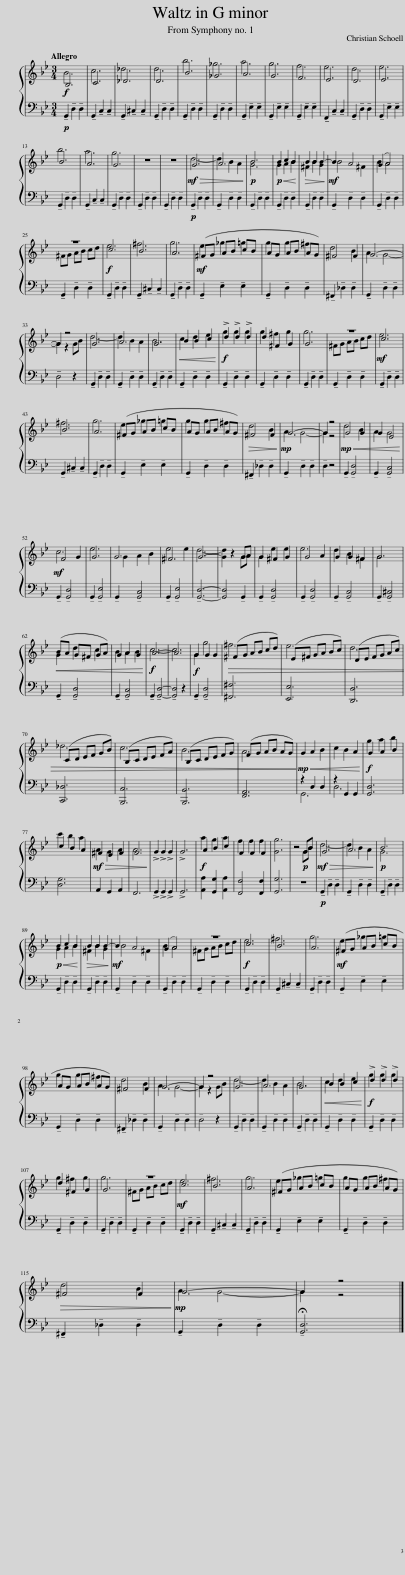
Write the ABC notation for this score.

X:1
%%score { ( 1 2 ) | ( 3 4 ) }
L:1/8
Q:1/4=144
M:3/4
I:linebreak $
K:Bb
V:1 treble
V:2 treble
V:3 bass
V:4 bass
V:1
!f! B,6 | C6 | _D6 | D6 | B6 | %5
 _G6 | A6 | G6 | F6 | E6 | %10
 D6 | E6 |$ B6 | A6 | G6 | %15
 z6 | z6 |!mf!!>(! G6 | A6!>)! |!p! B6 | %20
!p!!<(! B2 c2 B2!<)! |!>(! B2 B2 B2-!>)! |!mf! B2 A4 | (G2 A4) |$ z6 | %25
!f! c6 | B6 | A6 |!mf! (^FG AB cB | AG AB AG) | %30
 ^F4 F2 | G6- |$ G2 z4 | G6 | A6 | %35
 G6 |!<(! B2 B2 c2!<)! |!f! !>!d2 !>!d2 !>!d2 | d2 ^F2 G2 | G6 | %40
 z6 |!mf! c6 |$ B6 | A6 | (^FG AB cB | %45
 AG AB AG) |!>(! ^F4 F2!>)! |!mp! G6- | G2 z4 |!mp!!<(! G4 G2 | %50
 G2 E4!<)! |$!mf! F4 G2 | G6 | G6 | ^F6 | %55
 G6- | [Gd]2 z2 GA | G2 ^F2 G2 | G4 A2 | G2 G2 ^F2 | %60
 G6 |$!<(! (BA G^F GA) | G2 A2 G2!<)! |!f! A6- | A6 | %65
!f! G2 G2 G2 |!>(! (^FG AB cd) | (E^F GA Bc) | (DE FG Ac) |$ (CD EF GB) | %70
 (B,C DE FA) | (B,C DE FG) | (FG AB AG)!>)! |!mp!!<(! G2 A2 B2 | c2 B2 A2!<)! | %75
!f! G2 A2 B2 |$ c2 B2 A2 |!mf!!>(! ^F2 E2 F2 | F6!>)! | !>!G2 !>!G2 !>!G2 | %80
 !>!G6 |!f! A2 B2 c2 | F2 F2 F2 | [Gg]6 | z4!p! GB | %85
!mf!!>(! G6 | A6!>)! |!p! B6 |$!p!!<(! B2 c2 B2!<)! |!>(! B2 B2 B2-!>)! | %90
!mf! B2 A4 | (G2 A4) | z6 |!f! c6 | B6 | %95
 A6 |!mf! (^FG AB cB |$ AG AB AG) | ^F4 F2 | G6- | %100
 G2 z4 | G6 | A6 | G6 |!<(! B2 B2 c2!<)! | %105
!f! !>!d2 !>!d2 !>!d2 |$ d2 ^F2 G2 | G6 | z6 |!mf! c6 | %110
 B6 | A6 | (^FG AB cB | AG AB AG) |$!>(! ^F4 F2!>)! | %115
!mp! G6- | G2 z4 |] %117
V:2
 B6 | c6 | _d6 | d6 | b6 | %5
 _g6 | a6 | g6 | f6 | e6 | %10
 d6 | e6 |$ b6 | a6 | g6 | %15
 x6 | x6 | d6- | d2 B2 A2 | G6 | %20
 G2 A2 B2 | ^F2 B2 G2 | B4 ^F2 | B2 A4 |$ ^FG AB cd | %25
 e6 | ^f6 | g6 | e2 _g2 =g2 | g2 g2 ^f2 | %30
 d4 B2 | A2 G4- |$ G2 z2 GB | d6- | d2 B2 A2 | %35
 B6 | c2 d2 e2 | g2 g2 g2 | g2 ^f2 g2 | g6 | %40
 ^FG AB cd | e6 |$ ^f6 | g6 | e2 _g2 =g2 | %45
 g2 g2 ^f2 | d4 B2 | A2 G4- | G2 z4 | d4 B2 | %50
 A2 G4 |$ c6 | e6 | G2 A2 B2 | e4 e2 | %55
 d6- | x4 GA | G2 e2 e2 | e6 | d2 B2 ^F2 | %60
 G6 |$ G2 d2 c2 | B2 A2 B2 | c6- | c6 | %65
 G2 g4 | ^f6 | e6 | d6 |$ _d6 | %70
 c6 | B6 | A6 | x6 | x6 | %75
 g2 a2 b2 |$ c'2 b2 a2 | A2 G2 A2 | A6 | x6 | %80
 x6 | a2 g2 a2 | f2 f2 f2 | x6 | x4 GB | %85
 d6- | d2 B2 A2 | G6 |$ G2 A2 B2 | ^F2 B2 G2 | %90
 B4 ^F2 | B2 A4 | ^FG AB cd | e6 | ^f6 | %95
 g6 | e2 _g2 =g2 |$ g2 g2 ^f2 | d4 B2 | A2 G4- | %100
 G2 z2 GB | d6- | d2 B2 A2 | B6 | c2 d2 e2 | %105
 g2 g2 g2 |$ g2 ^f2 g2 | g6 | ^FG AB cd | e6 | %110
 ^f6 | g6 | e2 _g2 =g2 | g2 g2 ^f2 |$ d4 B2 | %115
 A2 G4- | G2 z4 |] %117
V:3
!p! !tenuto!G,,2 !tenuto!D,2 !tenuto!D,2 | !tenuto!G,,2 !tenuto!C,2 !tenuto!C,2 | !tenuto!G,,2 !tenuto!^C,2 !tenuto!C,2 | !tenuto!G,,2 !tenuto!D,2 !tenuto!D,2 | !tenuto!G,,2 !tenuto!D,2 !tenuto!D,2 | %5
 !tenuto!G,,2 !tenuto!D,2 !tenuto!D,2 | !tenuto!G,,2 !tenuto!E,2 !tenuto!E,2 | !tenuto!G,,2 !tenuto!E,2 !tenuto!E,2 | !tenuto!G,,2 !tenuto!E,2 !tenuto!E,2 | !tenuto!F,,2 !tenuto!C,2 !tenuto!C,2 | %10
 !tenuto!G,,2 !tenuto!D,2 !tenuto!D,2 | !tenuto!G,,2 !tenuto!E,2 !tenuto!E,2 |$ !tenuto!G,,2 !tenuto!D,2 !tenuto!D,2 | !tenuto!G,,2 !tenuto!C,2 !tenuto!C,2 | !tenuto!G,,2 !tenuto!D,2 !tenuto!D,2 | %15
 !tenuto!G,,2 !tenuto!D,2 !tenuto!D,2 | !tenuto!G,,2 !tenuto!D,2 !tenuto!D,2 |!p! !tenuto!G,,2 !tenuto!D,2 !tenuto!D,2 | !tenuto!G,,2 !tenuto!D,2 !tenuto!D,2 | !tenuto!G,,2 !tenuto!D,2 !tenuto!D,2 | %20
 !tenuto!G,,2 !tenuto!D,2 !tenuto!D,2 | !tenuto!G,,2 !tenuto!D,2 !tenuto!D,2 | !tenuto!G,,2 !tenuto!D,2 !tenuto!D,2 | !tenuto!G,,2 !tenuto!D,2 !tenuto!D,2 |$ !tenuto!G,,2 !tenuto!D,2 !tenuto!D,2 | %25
 !tenuto!G,,2 !tenuto!D,2 !tenuto!D,2 | !tenuto!G,,2 !tenuto!^C,2 !tenuto!C,2 | !tenuto!G,,2 !tenuto!D,2 !tenuto!D,2 | !tenuto!G,,2 !tenuto!E,2 !tenuto!E,2 | !tenuto!G,,2 !tenuto!D,2 !tenuto!D,2 | %30
 !tenuto!^F,,2 !tenuto!_D,2 !tenuto!D,2 | !tenuto!G,,2 !tenuto!D,2 !tenuto!D,2 |$ !tenuto!D,4 z2 | !tenuto!G,,2 !tenuto!D,2 !tenuto!D,2 | !tenuto!G,,2 !tenuto!D,2 !tenuto!D,2 | %35
 !tenuto!G,,2 !tenuto!D,2 !tenuto!D,2 | !tenuto!G,,2 !tenuto!D,2 !tenuto!D,2 | !tenuto!G,,2 !tenuto!D,2 !tenuto!D,2 | !tenuto!G,,2 !tenuto!D,2 !tenuto!D,2 | !tenuto!G,,2 !tenuto!D,2 !tenuto!D,2 | %40
 !tenuto!G,,2 !tenuto!D,2 !tenuto!D,2 | !tenuto!G,,2 !tenuto!D,2 !tenuto!D,2 |$ !tenuto!G,,2 !tenuto!^C,2 !tenuto!C,2 | !tenuto!G,,2 !tenuto!D,2 !tenuto!D,2 | !tenuto!G,,2 !tenuto!E,2 !tenuto!E,2 | %45
 !tenuto!G,,2 !tenuto!D,2 !tenuto!D,2 | !tenuto!^F,,2 !tenuto!_D,2 !tenuto!D,2 | !tenuto!G,,2 !tenuto!D,2 !tenuto!D,2 | !tenuto!D,2 z4 | !tenuto!G,,2 !tenuto![G,,D,]4 | %50
 !tenuto!G,,2 !tenuto![G,,C,]4 |$ !tenuto!G,,2 !tenuto![G,,D,]4 | !tenuto!G,,2 !tenuto![G,,E,]4 | !tenuto!G,,2 !tenuto![G,,C,]4 | !tenuto!G,,2 !tenuto![G,,E,]4 | %55
 !tenuto![G,,D,]6- | [G,,D,]4 !tenuto!G,,2 | !tenuto!G,,2 !tenuto![G,,D,]4 | !tenuto!G,,2 !tenuto![G,,D,]4 | !tenuto!G,,2 !tenuto![G,,C,]4 | %60
 !tenuto!G,,2 !tenuto![G,,^C,]4 |$ !tenuto!G,,2 !tenuto![G,,D,]4 | !tenuto!G,,2 !tenuto![G,,C,]4 | !tenuto!G,,2 !tenuto![G,,D,]4- | !tenuto![G,,D,]4 z2 | %65
 !tenuto!G,,2 !tenuto![G,,D,]4 | [^F,,^F,]6 | [E,,E,]6 | [D,,D,]6 |$ [C,,_D,]6 | %70
 [B,,,C,]6 | [B,,,B,,]6 | [F,,A,,]6 | z2 D,2 D,2 | z2 G,,2 G,,2 | %75
 [G,,D,]6 |$ [D,G,]6 | A,,2 G,,2 A,,2 | F,,6 | !>!G,,2 !>!G,,2 !>!G,,2 | %80
 !>!G,,6 | [A,,A,]2 [G,,G,]2 [A,,A,]2 | [F,,F,]4 [F,,F,]2 | [G,,G,]6 | z6 | %85
!p! !tenuto!G,,2 !tenuto!D,2 !tenuto!D,2 | !tenuto!G,,2 !tenuto!D,2 !tenuto!D,2 | !tenuto!G,,2 !tenuto!D,2 !tenuto!D,2 |$ !tenuto!G,,2 !tenuto!D,2 !tenuto!D,2 | !tenuto!G,,2 !tenuto!D,2 !tenuto!D,2 | %90
 !tenuto!G,,2 !tenuto!D,2 !tenuto!D,2 | !tenuto!G,,2 !tenuto!D,2 !tenuto!D,2 | !tenuto!G,,2 !tenuto!D,2 !tenuto!D,2 | !tenuto!G,,2 !tenuto!D,2 !tenuto!D,2 | !tenuto!G,,2 !tenuto!^C,2 !tenuto!C,2 | %95
 !tenuto!G,,2 !tenuto!D,2 !tenuto!D,2 | !tenuto!G,,2 !tenuto!E,2 !tenuto!E,2 |$ !tenuto!G,,2 !tenuto!D,2 !tenuto!D,2 | !tenuto!^F,,2 !tenuto!_D,2 !tenuto!D,2 | !tenuto!G,,2 !tenuto!D,2 !tenuto!D,2 | %100
 !tenuto!D,4 z2 | !tenuto!G,,2 !tenuto!D,2 !tenuto!D,2 | !tenuto!G,,2 !tenuto!D,2 !tenuto!D,2 | !tenuto!G,,2 !tenuto!D,2 !tenuto!D,2 | !tenuto!G,,2 !tenuto!D,2 !tenuto!D,2 | %105
 !tenuto!G,,2 !tenuto!D,2 !tenuto!D,2 |$ !tenuto!G,,2 !tenuto!D,2 !tenuto!D,2 | !tenuto!G,,2 !tenuto!D,2 !tenuto!D,2 | !tenuto!G,,2 !tenuto!D,2 !tenuto!D,2 | !tenuto!G,,2 !tenuto!D,2 !tenuto!D,2 | %110
 !tenuto!G,,2 !tenuto!^C,2 !tenuto!C,2 | !tenuto!G,,2 !tenuto!D,2 !tenuto!D,2 | !tenuto!G,,2 !tenuto!E,2 !tenuto!E,2 | !tenuto!G,,2 !tenuto!D,2 !tenuto!D,2 |$ !tenuto!^F,,2 !tenuto!_D,2 !tenuto!D,2 | %115
 !tenuto!G,,2 !tenuto!D,2 !tenuto!D,2 | !tenuto!!fermata![G,,D,]6 |] %117
V:4
 x6 | x6 | x6 | x6 | x6 | %5
 x6 | x6 | x6 | x6 | x6 | %10
 x6 | x6 |$ x6 | x6 | x6 | %15
 x6 | x6 | x6 | x6 | x6 | %20
 x6 | x6 | x6 | x6 |$ x6 | %25
 x6 | x6 | x6 | x6 | x6 | %30
 x6 | x6 |$ x6 | x6 | x6 | %35
 x6 | x6 | x6 | x6 | x6 | %40
 x6 | x6 |$ x6 | x6 | x6 | %45
 x6 | x6 | x6 | x6 | x6 | %50
 x6 |$ x6 | x6 | x6 | x6 | %55
 x6 | x6 | x6 | x6 | x6 | %60
 x6 |$ x6 | x6 | x6 | x6 | %65
 x6 | x6 | x6 | x6 |$ x6 | %70
 x6 | x6 | x6 | G,,6 | D,6 | %75
 x6 |$ x6 | x6 | x6 | x6 | %80
 x6 | x6 | x6 | x6 | x6 | %85
 x6 | x6 | x6 |$ x6 | x6 | %90
 x6 | x6 | x6 | x6 | x6 | %95
 x6 | x6 |$ x6 | x6 | x6 | %100
 x6 | x6 | x6 | x6 | x6 | %105
 x6 |$ x6 | x6 | x6 | x6 | %110
 x6 | x6 | x6 | x6 |$ x6 | %115
 x6 | x6 |] %117
